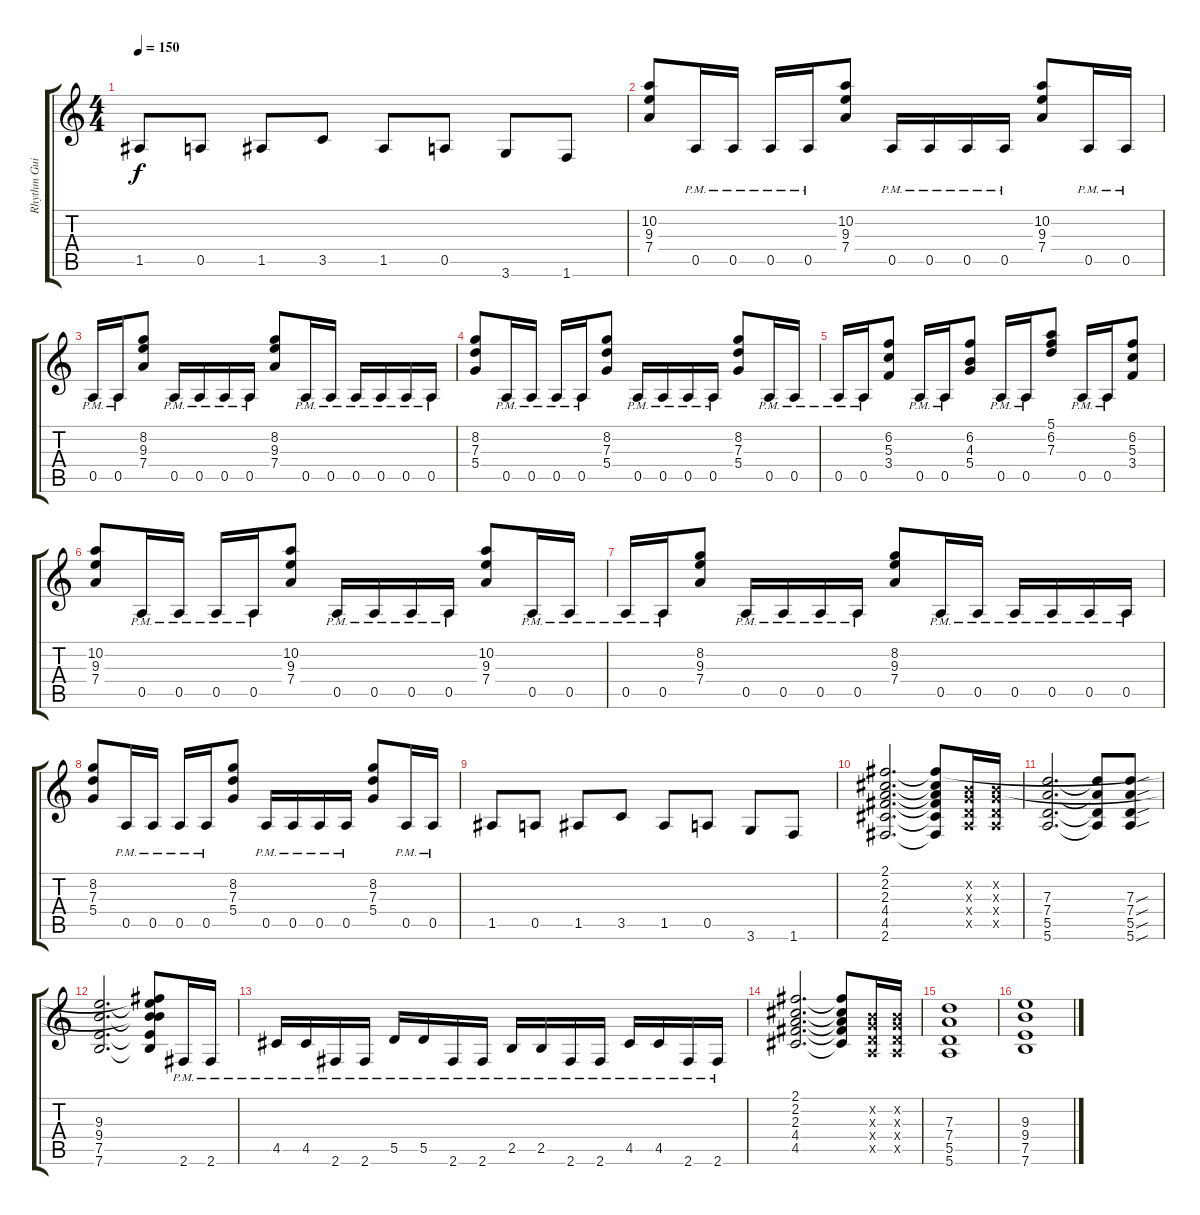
\track ("Rhythm Guitar" "Rhythm Gui") {instrument distortionguitar}
\staff {score tabs}
\tuning (E4 B3 G3 D3 A2 E2) {hide}
\ts (4 4)
\tempo 150
\clef g2
\ks c
1.5.8{dy f} 0.5.8 1.5.8 3.5.8 1.5.8 0.5.8 3.6.8 1.6.8 |
(10.2 9.3 7.4).8 0.5{pm}.16 0.5{pm}.16 0.5{pm}.16 0.5{pm}.16 (10.2 9.3 7.4).8 0.5{pm}.16 0.5{pm}.16 0.5{pm}.16 0.5{pm}.16 (10.2 9.3 7.4).8 0.5{pm}.16 0.5{pm}.16 |
0.5{pm}.16 0.5{pm}.16 (8.2 9.3 7.4).8 0.5{pm}.16 0.5{pm}.16 0.5{pm}.16 0.5{pm}.16 (8.2 9.3 7.4).8 0.5{pm}.16 0.5{pm}.16 0.5{pm}.16 0.5{pm}.16 0.5{pm}.16 0.5{pm}.16 |
(8.2 7.3 5.4).8 0.5{pm}.16 0.5{pm}.16 0.5{pm}.16 0.5{pm}.16 (8.2 7.3 5.4).8 0.5{pm}.16 0.5{pm}.16 0.5{pm}.16 0.5{pm}.16 (8.2 7.3 5.4).8 0.5{pm}.16 0.5{pm}.16 |
0.5{pm}.16 0.5{pm}.16 (6.2 5.3 3.4).8 0.5{pm}.16 0.5{pm}.16 (6.2 4.3 5.4).8 0.5{pm}.16 0.5{pm}.16 (5.1 6.2 7.3).8 0.5{pm}.16 0.5{pm}.16 (6.2 5.3 3.4).8 |
(10.2 9.3 7.4).8 0.5{pm}.16 0.5{pm}.16 0.5{pm}.16 0.5{pm}.16 (10.2 9.3 7.4).8 0.5{pm}.16 0.5{pm}.16 0.5{pm}.16 0.5{pm}.16 (10.2 9.3 7.4).8 0.5{pm}.16 0.5{pm}.16 |
0.5{pm}.16 0.5{pm}.16 (8.2 9.3 7.4).8 0.5{pm}.16 0.5{pm}.16 0.5{pm}.16 0.5{pm}.16 (8.2 9.3 7.4).8 0.5{pm}.16 0.5{pm}.16 0.5{pm}.16 0.5{pm}.16 0.5{pm}.16 0.5{pm}.16 |
(8.2 7.3 5.4).8 0.5{pm}.16 0.5{pm}.16 0.5{pm}.16 0.5{pm}.16 (8.2 7.3 5.4).8 0.5{pm}.16 0.5{pm}.16 0.5{pm}.16 0.5{pm}.16 (8.2 7.3 5.4).8 0.5{pm}.16 0.5{pm}.16 |
1.5.8 0.5.8 1.5.8 3.5.8 1.5.8 0.5.8 3.6.8 1.6.8 |
(2.1 2.2 2.3 4.4 4.5 2.6).2{d} (2.1{t} 2.2{t} 2.3{t} 4.4{t} 4.5{t} 2.6{t}).8 (0.2{x} 0.3{x} 0.4{x} 0.5{x}).16 (0.2{x} 0.3{x} 0.4{x} 0.5{x}).16 |
(7.3 7.4 5.5 5.6).2{d} (7.3{t} 7.4{t} 5.5{t} 5.6{t}).8 (7.3{sou} 7.4{sou} 5.5{sou} 5.6{sou}).8 |
(9.3 9.4 7.5 7.6).2{d} (2.1{t} 0.2{t} 9.3{t} 9.4{t} 7.5{t} 7.6{t}).8 2.6{pm}.16 2.6{pm}.16 |
4.5{pm}.16 4.5{pm}.16 2.6{pm}.16 2.6{pm}.16 5.5{pm}.16 5.5{pm}.16 2.6{pm}.16 2.6{pm}.16 2.5{pm}.16 2.5{pm}.16 2.6{pm}.16 2.6{pm}.16 4.5{pm}.16 4.5{pm}.16 2.6{pm}.16 2.6{pm}.16 |
(2.1 2.2 2.3 4.4 4.5).2{d} (2.1{t} 2.2{t} 2.3{t} 4.4{t} 4.5{t}).8 (0.2{x} 0.3{x} 0.4{x} 0.5{x}).16 (0.2{x} 0.3{x} 0.4{x} 0.5{x}).16 |
(7.3 7.4 5.5 5.6).1 |
(9.3 9.4 7.5 7.6).1
